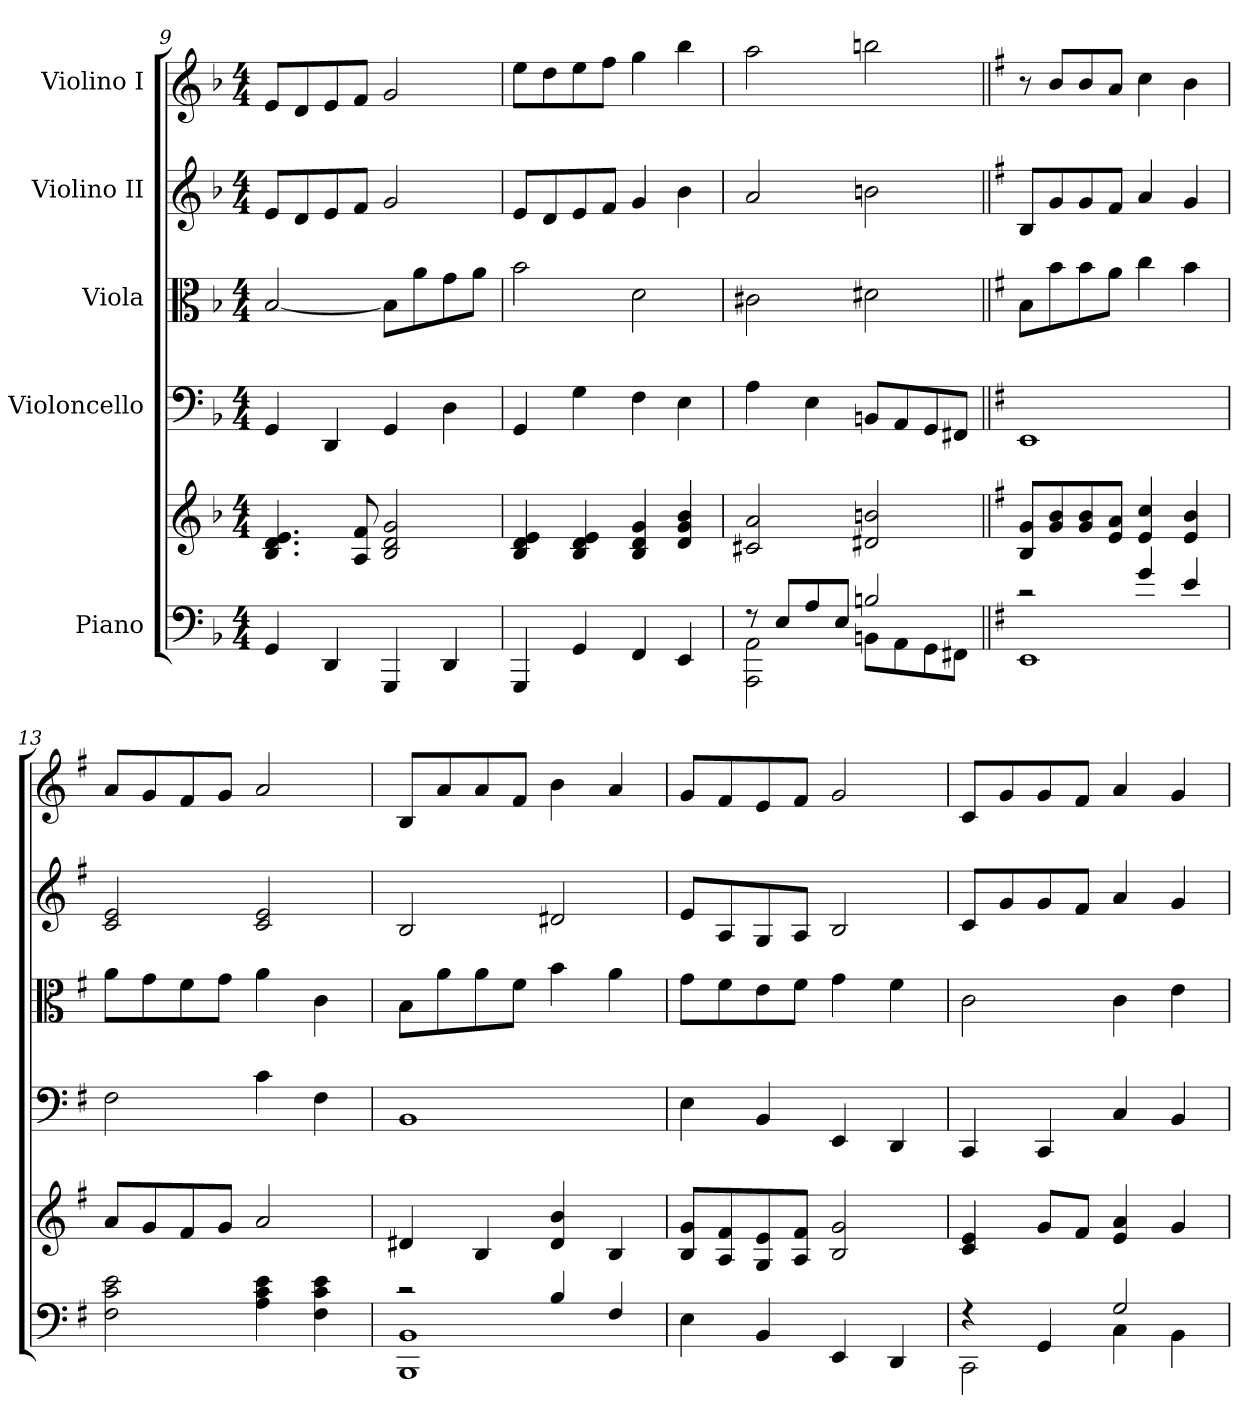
**kern	**kern	**kern	**kern	**kern	**kern
*part5	*part5	*part4	*part3	*part2	*part1
*staff6	*staff5	*staff4	*staff3	*staff2	*staff1
*I"Piano	*	*I"Violoncello	*I"Viola	*I"Violino II	*I"Violino I
*clefF4	*clefG2	*clefF4	*clefC3	*clefG2	*clefG2
*k[b-]	*k[b-]	*k[b-]	*k[b-]	*k[b-]	*k[b-]
*d:	*d:	*d:	*d:	*d:	*d:
*M4/4	*M4/4	*M4/4	*M4/4	*M4/4	*M4/4
=9	=9	=9	=9	=9	=9
4GGi/	4.B-i/ 4.di 4.ei	4GGi/	[<2B-i/	8ei/L	8ei/L
.	.	.	.	8di/	8di/
4DDi/	.	4DDi/	.	8ei/	8ei/
.	8Ai/ 8fi	.	.	8fi/J	8fi/J
4GGGi/	2B-i/ 2di 2gi	4GGi/	8B-i\L]	2gi/	2gi/
.	.	.	8ai\	.	.
4DDi/	.	4Di\	8gi\	.	.
.	.	.	8ai\J	.	.
!!LO:PB:g=z
=10	=10	=10	=10	=10	=10
4GGGi/	4B-i/ 4di 4ei	4GGi/	2b-i\	8ei/L	8eei\L
.	.	.	.	8di/	8ddi\
4GGi/	4B-i/ 4di 4ei	4Gi\	.	8ei/	8eei\
.	.	.	.	8fi/J	8ffi\J
4FFi/	4B-i/ 4di 4gi	4Fi\	2di\	4gi/	4ggi\
4EEi/	4di/ 4gi 4b-i	4Ei\	.	4b-i\	4bb-i\
=11	=11	=11	=11	=11	=11
*^	*	*	*	*	*
8r	2AAAi\ 2AAi	2c#Xi/ 2ai	4Ai\	2c#Xi\	2ai/	2aai\
8Ei/L	.	.	.	.	.	.
8Ai/	.	.	4Ei\	.	.	.
8Ei/J	.	.	.	.	.	.
2Bni/	8BBni\L	2d#Xi/ 2bni	8BBni/L	2d#Xi\	2bni\	2bbni\
.	8AAi\	.	8AAi/	.	.	.
.	8GGi\	.	8GGi/	.	.	.
.	8FF#Xi\J	.	8FF#Xi/J	.	.	.
=12||	=12||	=12||	=12||	=12||	=12||	=12||
*k[f#]	*	*k[f#]	*k[f#]	*k[f#]	*k[f#]	*k[f#]
*e:	*	*e:	*e:	*e:	*e:	*e:
2r	1EEi	8Bi/ 8giL	1EEi	8Bi\L	8Bi/L	8r
.	.	8gi/ 8bi	.	8bi\	8gi/	8bi/L
.	.	8gi/ 8bi	.	8bi\	8gi/	8bi/
.	.	8ei/ 8aiJ	.	8ai\J	8f#i/J	8ai/J
4gi/	.	4ei/ 4cci	.	4cci\	4ai/	4cci\
4ei/	.	4ei/ 4bi	.	4bi\	4gi/	4bi\
*v	*v	*	*	*	*	*
=13	=13	=13	=13	=13	=13
2F#i\ 2ci 2ei	8ai/L	2F#i\	8ai\L	2ci/ 2ei	8ai/L
.	8gi/	.	8gi\	.	8gi/
.	8f#i/	.	8f#i\	.	8f#i/
.	8gi/J	.	8gi\J	.	8gi/J
4Ai\ 4ci 4ei	2ai/	4ci\	4ai\	2ci/ 2ei	2ai/
4F#i\ 4ci 4ei	.	4F#i\	4ci\	.	.
=14	=14	=14	=14	=14	=14
*^	*	*	*	*	*
2r	1BBBi 1BBi	4d#Xi/	1BBi	8Bi\L	2Bi/	8Bi/L
.	.	.	.	8ai\	.	8ai/
.	.	4Bi/	.	8ai\	.	8ai/
.	.	.	.	8f#i\J	.	8f#i/J
4Bi/	.	4d#i/ 4bi	.	4bi\	2d#Xi/	4bi\
4F#i/	.	4Bi/	.	4ai\	.	4ai/
*v	*v	*	*	*	*	*
!!LO:LB:g=z
=15	=15	=15	=15	=15	=15
4Ei\	8Bi/ 8giL	4Ei\	8gi\L	8ei/L	8gi/L
.	8Ai/ 8f#i	.	8f#i\	8Ai/	8f#i/
4BBi/	8Gi/ 8ei	4BBi/	8ei\	8Gi/	8ei/
.	8Ai/ 8f#iJ	.	8f#i\J	8Ai/J	8f#i/J
4EEi/	2Bi/ 2gi	4EEi/	4gi\	2Bi/	2gi/
4DDi/	.	4DDi/	4f#i\	.	.
=16	=16	=16	=16	=16	=16
*^	*	*	*	*	*
4r	2CCi\	4ci/ 4ei	4CCi/	2ci\	8ci/L	8ci/L
.	.	.	.	.	8gi/	8gi/
4GGi/	.	8gi/L	4CCi/	.	8gi/	8gi/
.	.	8f#i/J	.	.	8f#i/J	8f#i/J
2Gi/	4Ci\	4ei/ 4ai	4Ci/	4ci\	4ai/	4ai/
.	4BBi\	4gi/	4BBi/	4ei\	4gi/	4gi/
*v	*v	*	*	*	*	*
=	=	=	=	=	=
*-	*-	*-	*-	*-	*-
